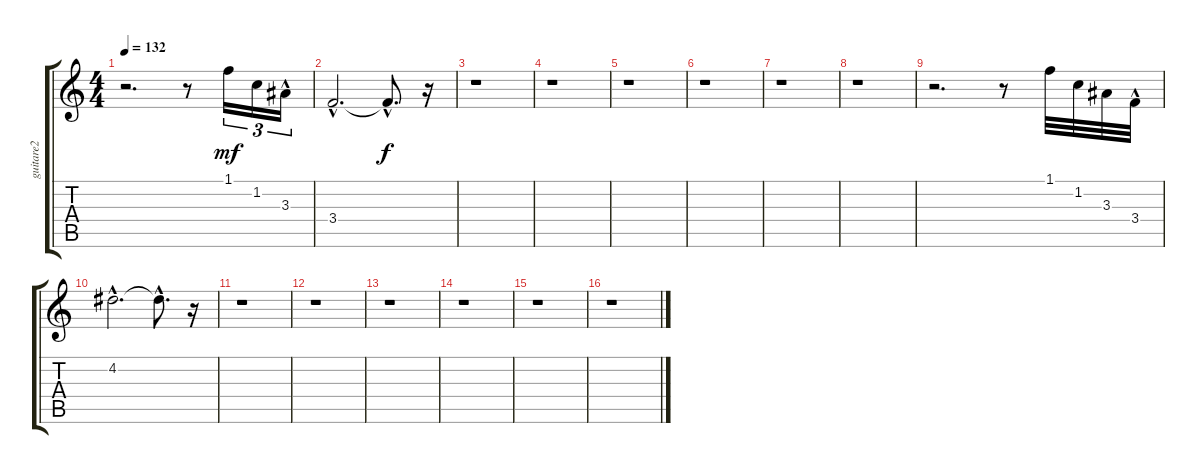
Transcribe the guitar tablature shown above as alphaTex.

\track ("guitare2" "guitare2") {instrument acousticguitarsteel}
\staff {score tabs}
\tuning (E4 B3 G3 D3 A2 E2) {hide}
\ts (4 4)
\tempo 132
\clef g2
\ks c
r.2{d dy mf instrument acousticguitarsteel} r.8 1.1.16{tu (3 2)} 1.2.16{tu (3 2)} 3.3{hac}.16{tu (3 2)} |
3.4{hac}.2{d} 3.4{hac t}.8{d dy f} r.16 |
r.1 |
r.1 |
r.1 |
r.1 |
r.1 |
r.1 |
r.2{d} r.8 1.1.32 1.2.32 3.3.32 3.4{hac}.32 |
4.2{hac}.2{d} 4.2{hac t}.8{d} r.16 |
r.1 |
r.1 |
r.1 |
r.1 |
r.1 |
r.1
